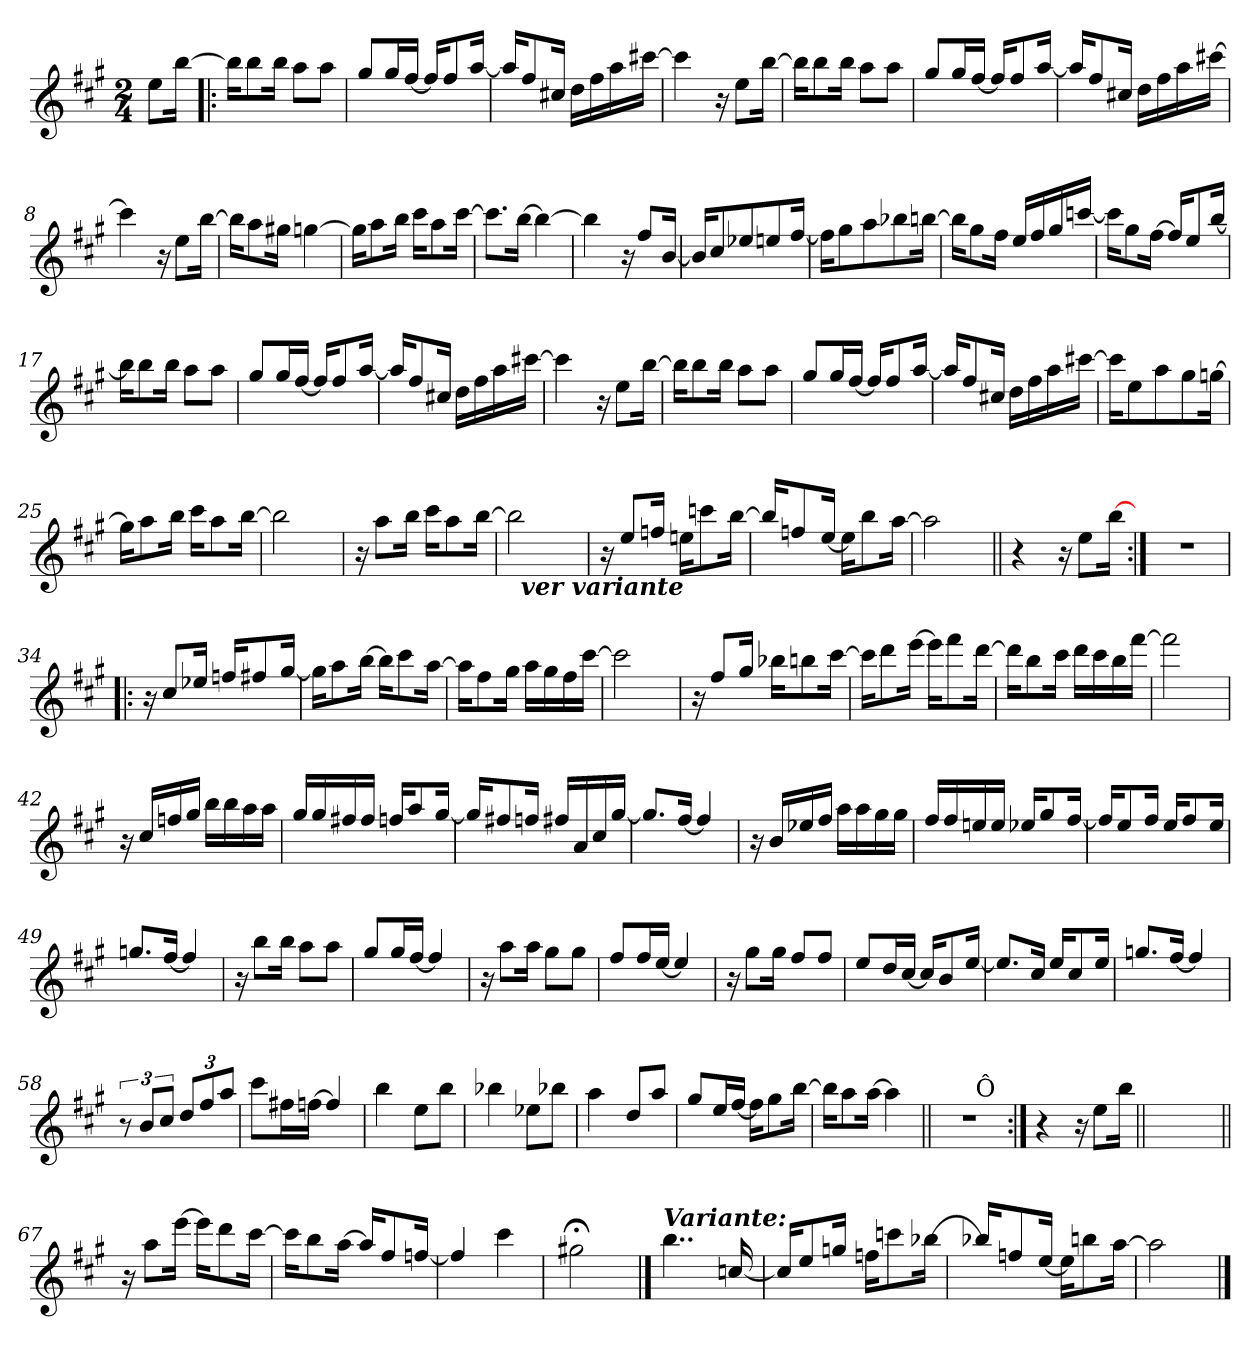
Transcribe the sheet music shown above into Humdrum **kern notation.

**kern
*part1
*staff1
*clefG2
*k[f#c#g#]
*A:
*M2/4
=
8ee\L
[16bb\Jk
=1!|:
16bb\KL]
8bb\
16bb\Jk
8aa\L
8aa\J
=2
8gg#/L
16gg#/L
[16ff#/JJ
16ff#/KL]
8ff#/
[16aa/Jk
=3
16aa/KL]
8ff#/
16cc#X/Jk
16dd\LL
16ff#\
16aa\
[16ccc#X\JJ
=4
4ccc#\]
16r
8ee\L
[16bb\Jk
!!LO:LB:g=z
=5
16bb\KL]
8bb\
16bb\Jk
8aa\L
8aa\J
=6
8gg#/L
16gg#/L
[16ff#/JJ
16ff#/KL]
8ff#/
[16aa/Jk
=7
16aa/KL]
8ff#/
16cc#X/Jk
16dd\LL
16ff#\
16aa\
[16ccc#X\JJ
=8
4ccc#\]
16r
8ee\L
[16bb\Jk
=9
16bb\KL]
8aa\
16gg#X\Jk
[4ggn\
!!LO:LB:g=z
=10
16ggn\KL]
8aa\
16bb\Jk
16ccc#\KL
8aa\
[16ccc#\Jk
=11
8.ccc#\L]
[16bb\Jk
4bb\_
=12
4bb\]
16r
8ff#/L
[16b/Jk
=13
16b/KL]
8cc#/
8ee-X/
8een/
[16ff#/Jk
=14
16ff#\KL]
8gg#\
8aa\
8bb-X\
[16bbn\Jk
!!LO:LB:g=z
=15
16bb\KL]
8gg#\
16ff#\Jk
16ee/LL
16ff#/
16gg#/
[16cccn/JJ
=16
16cccn\KL]
8gg#\
[16ff#\Jk
16ff#/KL]
8ee/
[16bb/Jk
=17
16bb\KL]
8bb\
16bb\Jk
8aa\L
8aa\J
=18
8gg#/L
16gg#/L
[16ff#/JJ
16ff#/KL]
8ff#/
[16aa/Jk
=19
16aa/KL]
8ff#/
16cc#X/Jk
16dd\LL
16ff#\
16aa\
[16ccc#X\JJ
!!LO:LB:g=z
=20
4ccc#\]
16r
8ee\L
[16bb\Jk
=21
16bb\KL]
8bb\
16bb\Jk
8aa\L
8aa\J
=22
8gg#/L
16gg#/L
[16ff#/JJ
16ff#/KL]
8ff#/
[16aa/Jk
=23
16aa/KL]
8ff#/
16cc#X/Jk
16dd\LL
16ff#\
16aa\
[16ccc#X\JJ
=24
16ccc#\KL]
8ee\
8aa\
8gg#\
[16ggn\Jk
!!LO:LB:g=z
=25
16ggn\KL]
8aa\
16bb\Jk
16ccc#\KL
8aa\
[16bb\Jk
=26
2bb\]
=27
16r
8aa\L
16bb\Jk
16ccc#\KL
8aa\
[16bb\Jk
=28
*^
2bb\]	32ryy
!	!LO:TX:b:Bi:t=ver variante
.	4...ryy
*v	*v
=29
16r
8ee/L
16ffn/Jk
16een\KL
8cccn\
[16bb\Jk
!!LO:LB:g=z
=30
16bb/KL]
8ffn/
[16ee/Jk
16ee\KL]
8bb\
[16aa\Jk
=31
2aa\]
=32||
4r
16r
8ee\L
[16bb\Jk
=33:|!
2r
=34!|:
16ra
8cc#/L
16ee-X/Jk
16ffn/KL
8ff#X/
[16gg#/Jk
!!LO:LB:g=z
=35
16gg#\KL]
8aa\
[16bb\Jk
16bb\KL]
8ccc#\
[16aa\Jk
=36
16aa\KL]
8ff#\
16gg#\Jk
16aa\LL
16gg#\
16ff#\
[16ccc#\JJ
=37
2ccc#\]
=38
16r
8ff#/L
16gg#/Jk
16bb-X\KL
8bbn\
[16ccc#\Jk
=39
16ccc#\KL]
8ddd\
[16eee\Jk
16eee\KL]
8fff#\
[16ddd\Jk
!!LO:LB:g=z
=40
16ddd\KL]
8bb\
16ccc#\Jk
16ddd\LL
16ccc#\
16bb\
[16fff#\JJ
=41
2fff#\]
=42
16r
16cc#/LL
16ffn/
16gg#/JJ
16bb\LL
16bb\
16aa\
16aa\JJ
=43
16gg#/LL
16gg#/
16ff#X/
16ff#/JJ
16ffn/KL
8aa/
[16gg#/Jk
=44
16gg#/KL]
8ff#X/
16ffn/Jk
16ff#X/LL
16a/
16cc#/
[16gg#/JJ
!!LO:PB:g=z
=45
8.gg#/L]
[16ff#/Jk
4ff#/]
=46
16r
16b/LL
16ee-X/
16ff#/JJ
16aa\LL
16aa\
16gg#\
16gg#\JJ
=47
16ff#/LL
16ff#/
16een/
16ee/JJ
16ee-X/KL
8gg#/
[16ff#/Jk
=48
16ff#/KL]
8ee/
16ff#/Jk
16ee/KL
8ff#/
16ee/Jk
=49
8.ggn/L
[16ff#/Jk
4ff#/]
!!LO:LB:g=z
=50
16r
8bb\L
16bb\Jk
8aa\L
8aa\J
=51
8gg#/L
16gg#/L
[16ff#/JJ
4ff#/]
=52
16r
8aa\L
16aa\Jk
8gg#\L
8gg#\J
=53
8ff#/L
16ff#/L
[16ee/JJ
4ee/]
=54
16r
8gg#\L
16gg#\Jk
8ff#/L
8ff#/J
!!LO:LB:g=z
=55
8ee/L
16dd/L
[16cc#/JJ
16cc#/KL]
8b/
[16ee/Jk
=56
8.ee/L]
16cc#/Jk
16ee/KL
8cc#/
16ee/Jk
=57
8.ggn/L
[16ff#/Jk
4ff#/]
=58
12r
12b/L
12cc#/J
12dd/L
12ff#/
12aa/J
=59
8ccc#\L
16ff#X\L
[16ffn\JJ
4ff/]
!!LO:LB:g=z
=60
4bb\
8ee\L
8bb\J
=61
4bb-X\
8ee-X\L
8bb-X\J
=62
4aa\
8dd/L
8aa/J
=63
8gg#/L
16ee/L
[16ff#/JJ
16ff#\KL]
8gg#\
[16bb\Jk
=64
16bb\KL]
8aa\
[16aa\Jk
4aa\]
!!LO:LB:g=z
=65||
*^
2r	4ryy
!	!LO:TX:a:t=Ô
.	4ryy
*v	*v
=66:|!
4r
16r
8ee\L
16bb\Jk
=66X661||
2ryy
!!LO:LB:g=z
=67||
16r
8aa\L
[16eee\Jk
16eee\KL]
8ddd\
[16ccc#\Jk
=68
16ccc#\KL]
8bb\
[16aa\Jk
16aa/KL]
8ff#/
[16ffn/Jk
=69
4ffn/]
4ccc#\
=70
2gg#X;<\
!!LO:LB:g=z
==71
!LO:TX:a:Bi:t=Variante&colon;
4..bb\
[16ccn/
=72
16ccn/KL]
8ee/
16ggn/Jk
16ffn\KL
8cccn\
[16bb-X\Jk
=73
16bb-X/KL]
8ffn/
[16ee/Jk
16ee\KL]
8bbn\
[16aa\Jk
=74
2aa\]
==
*-
